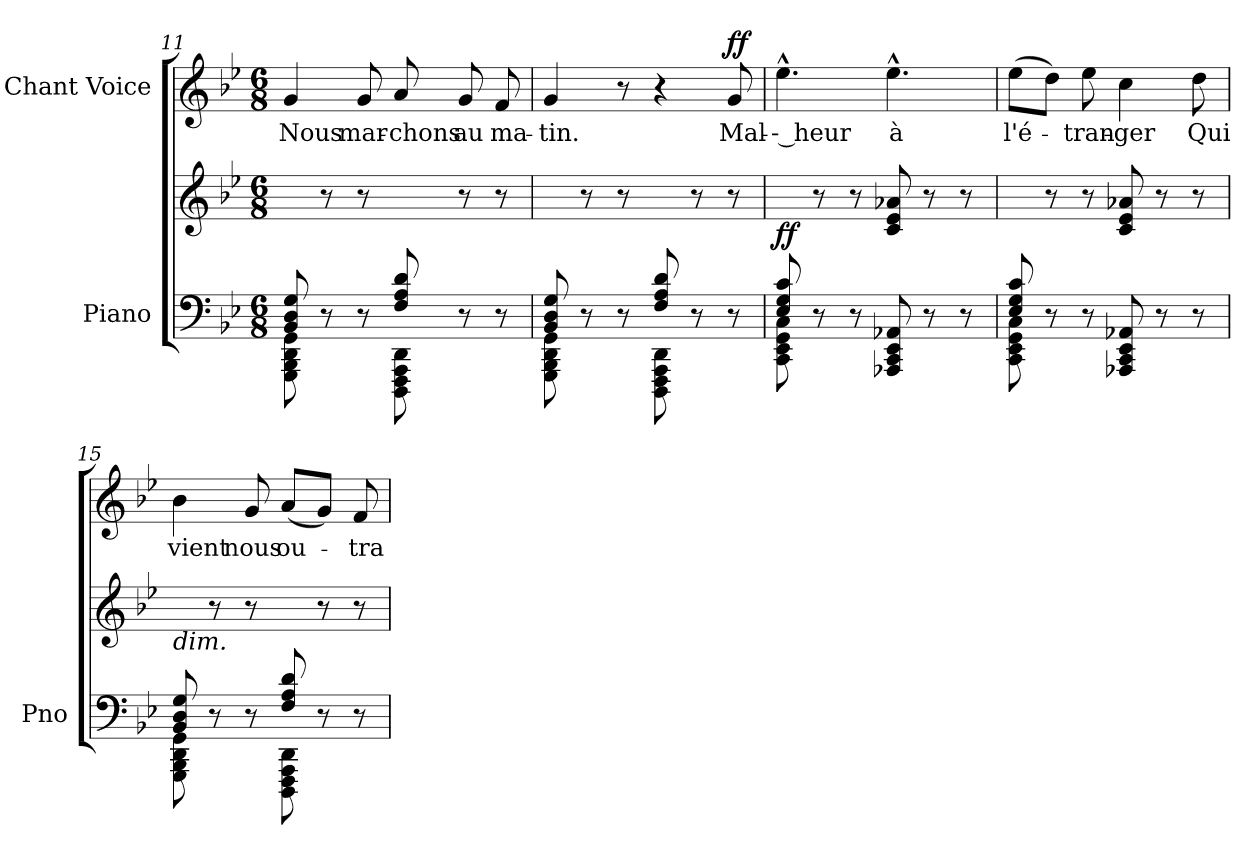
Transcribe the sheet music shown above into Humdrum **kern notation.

**kern	**kern	**dynam	**kern	**text	**dynam
*part2	*part2	*part2	*part1	*part1	*part1
*staff3	*staff2	*staff2/3	*staff1	*staff1	*staff1
*I"Piano	*	*	*I"Chant Voice	*	*
*I'Pno	*	*	*	*	*
*clefF4	*clefG2	*	*clefG2	*	*
*k[b-e-]	*k[b-e-]	*	*k[b-e-]	*	*
*M6/8	*M6/8	*	*M6/8	*	*
=11	=11	=11	=11	=11	=11
*^	*	*	*	*	*
8BB-/ 8D/ 8G/	8GGG\ 8BBB-\ 8DD\ 8GG\	8ryy	.	4g/	Nous	.
4ryy	8r	8r	.	.	.	.
.	8r	8r	.	8g/	mar-	.
8F/ 8A/ 8d/	8DDD\ 8FFF\ 8AAA\ 8DD\	8ryy	.	8a/	-chons	.
4ryy	8r	8r	.	8g/	au	.
.	8r	8r	.	8f/	ma-	.
=12	=12	=12	=12	=12	=12	=12
8BB-/ 8D/ 8G/	8GGG\ 8BBB-\ 8DD\ 8GG\	8ryy	.	4g/	-tin.	.
4ryy	8r	8r	.	.	.	.
.	8r	8r	.	8r	.	.
8F/ 8A/ 8d/	8DDD\ 8FFF\ 8AAA\ 8DD\	8ryy	.	4r	.	.
4ryy	8r	8r	.	.	.	.
!	!	!	!	!	!	!LO:DY:a
.	8r	8r	.	8g/	Mal-	ff
=13	=13	=13	=13	=13	=13	=13
!	!	!	!LO:DY:b	!	!	!
8E-/ 8G/ 8c/	8CC\ 8EE-\ 8GG\ 8C\	8ryy	ff	4.ee-^^\	-- heur	.
2ryy	8r	8r	.	.	.	.
.	8r	8r	.	.	.	.
.	8AAA-X/ 8CC/ 8EE-/ 8AA-X/	8c/ 8e-/ 8a-X/	.	4.ee-^^\	à	.
.	8r	8r	.	.	.	.
8ryy	8r	8r	.	.	.	.
=14	=14	=14	=14	=14	=14	=14
8E-/ 8G/ 8c/	8CC\ 8EE-\ 8GG\ 8C\	8ryy	.	(8ee-\L	l'é-	.
2ryy	8r	8r	.	8dd\J)	.	.
.	8r	8r	.	8ee-\	-tran-	.
.	8AAA-X/ 8CC/ 8EE-/ 8AA-X/	8c/ 8e-/ 8a-X/	.	4cc\	-ger	.
.	8r	8r	.	.	.	.
8ryy	8r	8r	.	8dd\	Qui	.
=15	=15	=15	=15	=15	=15	=15
!	!	!LO:TX:b:i:t=dim.	!	!	!	!
8BB-/ 8D/ 8G/	8GGG\ 8BBB-\ 8DD\ 8GG\	8ryy	.	4b-\	vient	.
4ryy	8r	8r	.	.	.	.
.	8r	8r	.	8g/	-nous	.
8F/ 8A/ 8d/	8DDD\ 8FFF\ 8AAA\ 8DD\	8ryy	.	(8a/L	ou-	.
4ryy	8r	8r	.	8g/J)	.	.
.	8r	8r	.	8f/	-tra-	.
*v	*v	*	*	*	*	*
=	=	=	=	=	=
*-	*-	*-	*-	*-	*-
